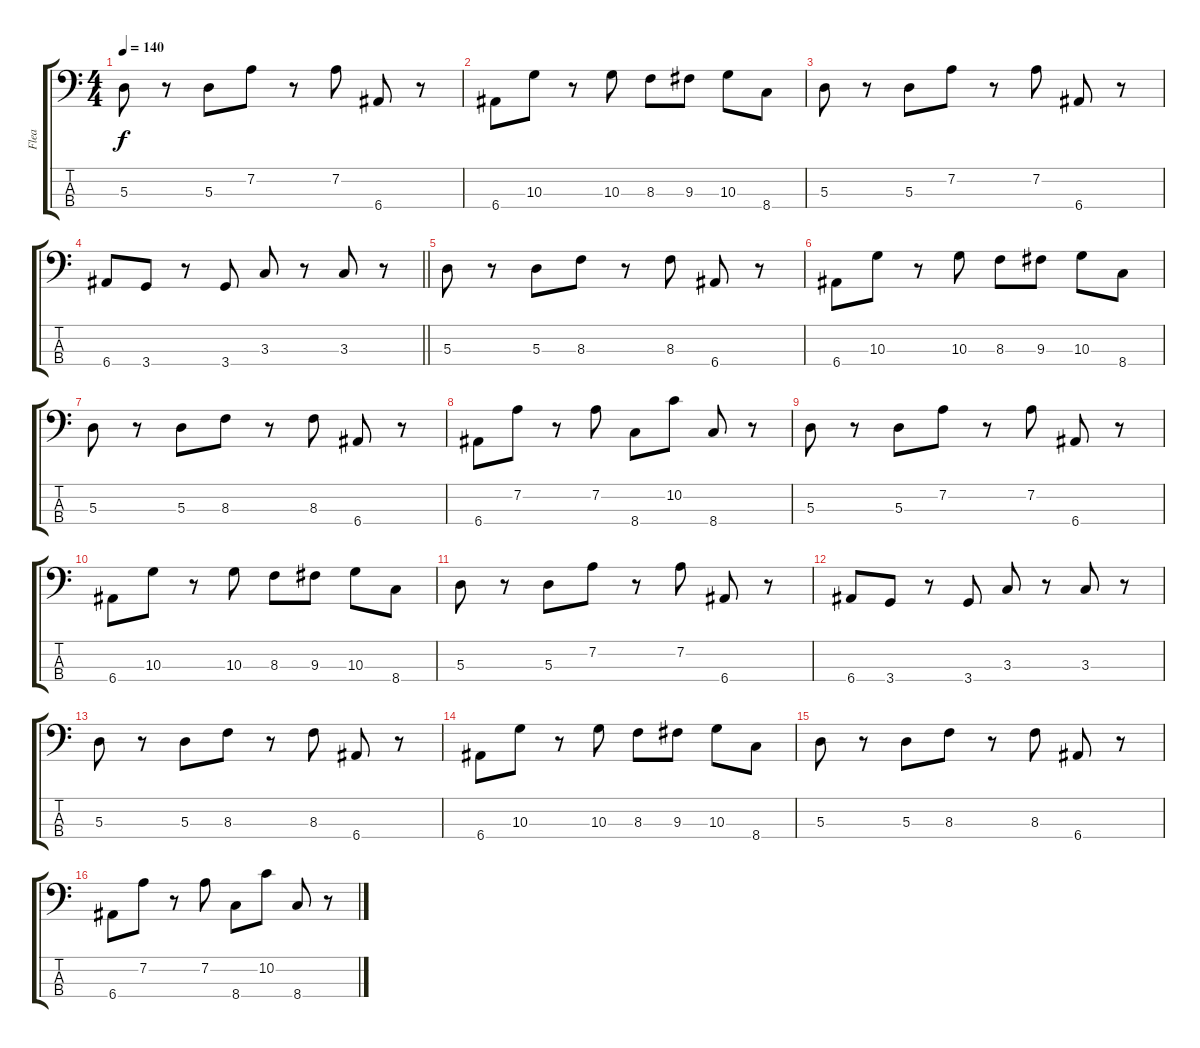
\track ("Flea" "Flea") {instrument electricbassfinger}
\staff {score tabs}
\tuning (G2 D2 A1 E1) {hide}
\ts (4 4)
\tempo 140
\clef f4
\ks c
5.3.8{dy f} r.8 5.3.8 7.2.8 r.8 7.2.8 6.4.8 r.8 |
6.4.8 10.3.8 r.8 10.3.8 8.3.8 9.3.8 10.3.8 8.4.8 |
5.3.8 r.8 5.3.8 7.2.8 r.8 7.2.8 6.4.8 r.8 |
\barLineRight lightlight
6.4.8 3.4.8 r.8 3.4.8 3.3.8 r.8 3.3.8 r.8 |
5.3.8 r.8 5.3.8 8.3.8 r.8 8.3.8 6.4.8 r.8 |
6.4.8 10.3.8 r.8 10.3.8 8.3.8 9.3.8 10.3.8 8.4.8 |
5.3.8 r.8 5.3.8 8.3.8 r.8 8.3.8 6.4.8 r.8 |
6.4.8 7.2.8 r.8 7.2.8 8.4.8 10.2.8 8.4.8 r.8 |
5.3.8 r.8 5.3.8 7.2.8 r.8 7.2.8 6.4.8 r.8 |
6.4.8 10.3.8 r.8 10.3.8 8.3.8 9.3.8 10.3.8 8.4.8 |
5.3.8 r.8 5.3.8 7.2.8 r.8 7.2.8 6.4.8 r.8 |
6.4.8 3.4.8 r.8 3.4.8 3.3.8 r.8 3.3.8 r.8 |
5.3.8 r.8 5.3.8 8.3.8 r.8 8.3.8 6.4.8 r.8 |
6.4.8 10.3.8 r.8 10.3.8 8.3.8 9.3.8 10.3.8 8.4.8 |
5.3.8 r.8 5.3.8 8.3.8 r.8 8.3.8 6.4.8 r.8 |
6.4.8 7.2.8 r.8 7.2.8 8.4.8 10.2.8 8.4.8 r.8
